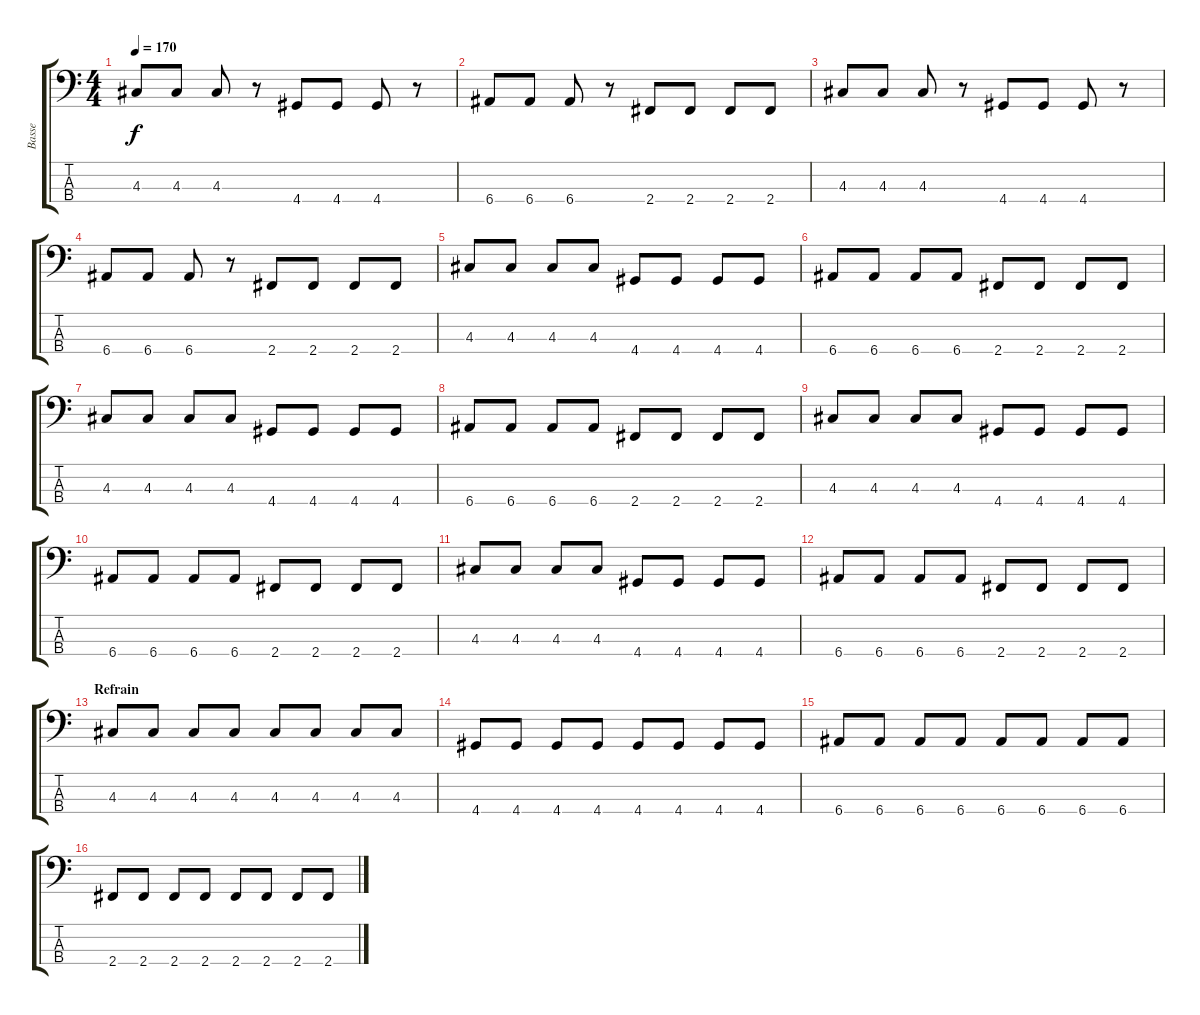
\track ("Basse" "Basse") {instrument electricbassfinger}
\staff {score tabs}
\tuning (G2 D2 A1 E1) {hide}
\ts (4 4)
\tempo 170
\clef f4
\ks c
4.3.8{dy f} 4.3.8 4.3.8 r.8 4.4.8 4.4.8 4.4.8 r.8 |
6.4.8 6.4.8 6.4.8 r.8 2.4.8 2.4.8 2.4.8 2.4.8 |
4.3.8 4.3.8 4.3.8 r.8 4.4.8 4.4.8 4.4.8 r.8 |
6.4.8 6.4.8 6.4.8 r.8 2.4.8 2.4.8 2.4.8 2.4.8 |
4.3.8 4.3.8 4.3.8 4.3.8 4.4.8 4.4.8 4.4.8 4.4.8 |
6.4.8 6.4.8 6.4.8 6.4.8 2.4.8 2.4.8 2.4.8 2.4.8 |
4.3.8 4.3.8 4.3.8 4.3.8 4.4.8 4.4.8 4.4.8 4.4.8 |
6.4.8 6.4.8 6.4.8 6.4.8 2.4.8 2.4.8 2.4.8 2.4.8 |
4.3.8 4.3.8 4.3.8 4.3.8 4.4.8 4.4.8 4.4.8 4.4.8 |
6.4.8 6.4.8 6.4.8 6.4.8 2.4.8 2.4.8 2.4.8 2.4.8 |
4.3.8 4.3.8 4.3.8 4.3.8 4.4.8 4.4.8 4.4.8 4.4.8 |
6.4.8 6.4.8 6.4.8 6.4.8 2.4.8 2.4.8 2.4.8 2.4.8 |
\section ("" "Refrain")
4.3.8 4.3.8 4.3.8 4.3.8 4.3.8 4.3.8 4.3.8 4.3.8 |
4.4.8 4.4.8 4.4.8 4.4.8 4.4.8 4.4.8 4.4.8 4.4.8 |
6.4.8 6.4.8 6.4.8 6.4.8 6.4.8 6.4.8 6.4.8 6.4.8 |
2.4.8 2.4.8 2.4.8 2.4.8 2.4.8 2.4.8 2.4.8 2.4.8
